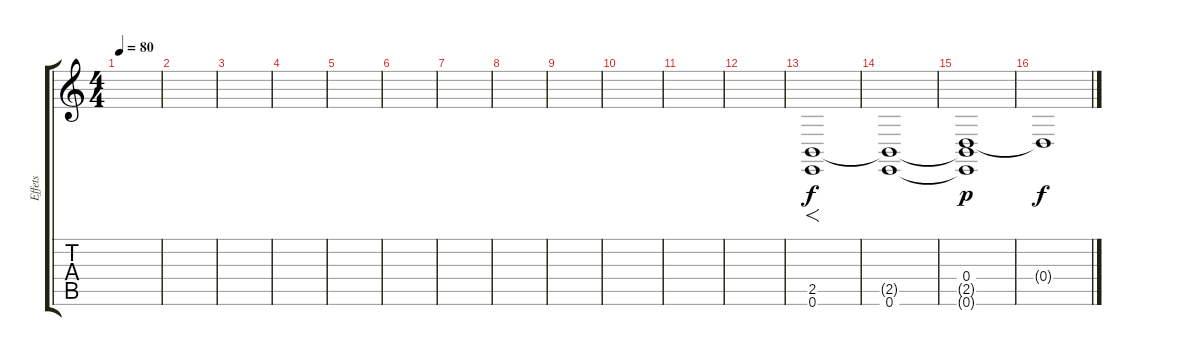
\track ("Effets" "Effets") {instrument birdtweet}
\staff {score tabs}
\tuning (E4 B3 G3 D3 A2 E2) {hide}
\ts (4 4)
\tempo 80
\clef g2
\ks c
|
|
|
|
|
|
|
|
|
|
|
|
(2.5 0.6).1{f} |
(2.5{t} 0.6).1 |
(0.4 2.5{t} 0.6{t}).1{dy p} |
0.4{t}.1{dy f}
